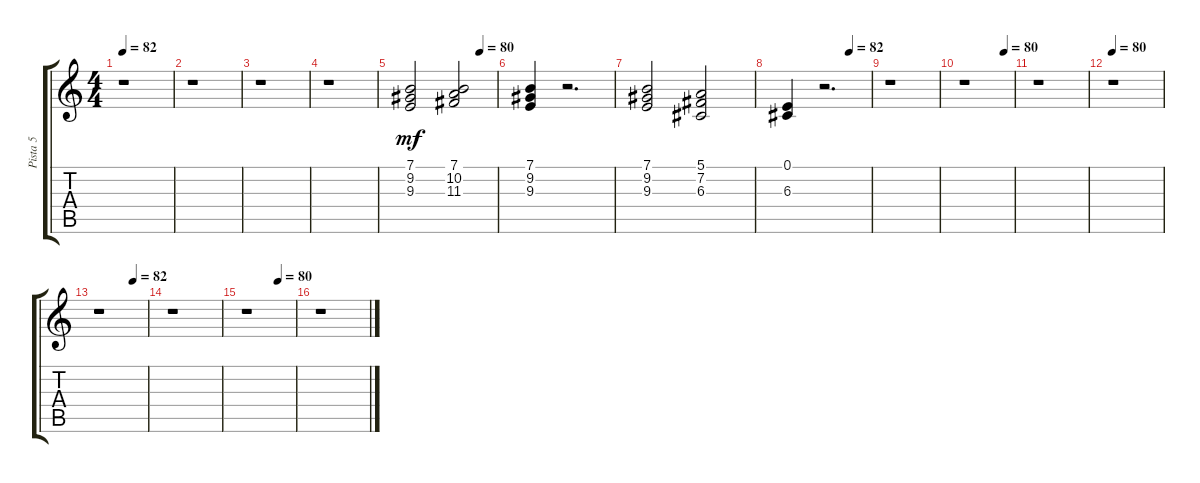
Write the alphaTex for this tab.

\track ("Pista 5" "Pista 5") {instrument stringensemble1}
\staff {score tabs}
\tuning (E4 B3 G3 D3 A2 E2) {hide}
\ts (4 4)
\tempo 82
\clef g2
\ks c
r.1{dy mf} |
r.1 |
r.1 |
r.1 |
\tempo (80 0.8125)
(7.1 9.2 9.3).2 (7.1 10.2 11.3).2 |
(7.1 9.2 9.3).4 r.2{d} |
(7.1 9.2 9.3).2 (5.1 7.2 6.3).2 |
\tempo (82 0.75)
(0.1 6.3).4 r.2{d} |
r.1 |
\tempo (80 0.8125)
r.1 |
r.1 |
\tempo 80
r.1 |
\tempo (82 0.71875)
r.1 |
r.1 |
\tempo (80 0.65625)
r.1 |
r.1
